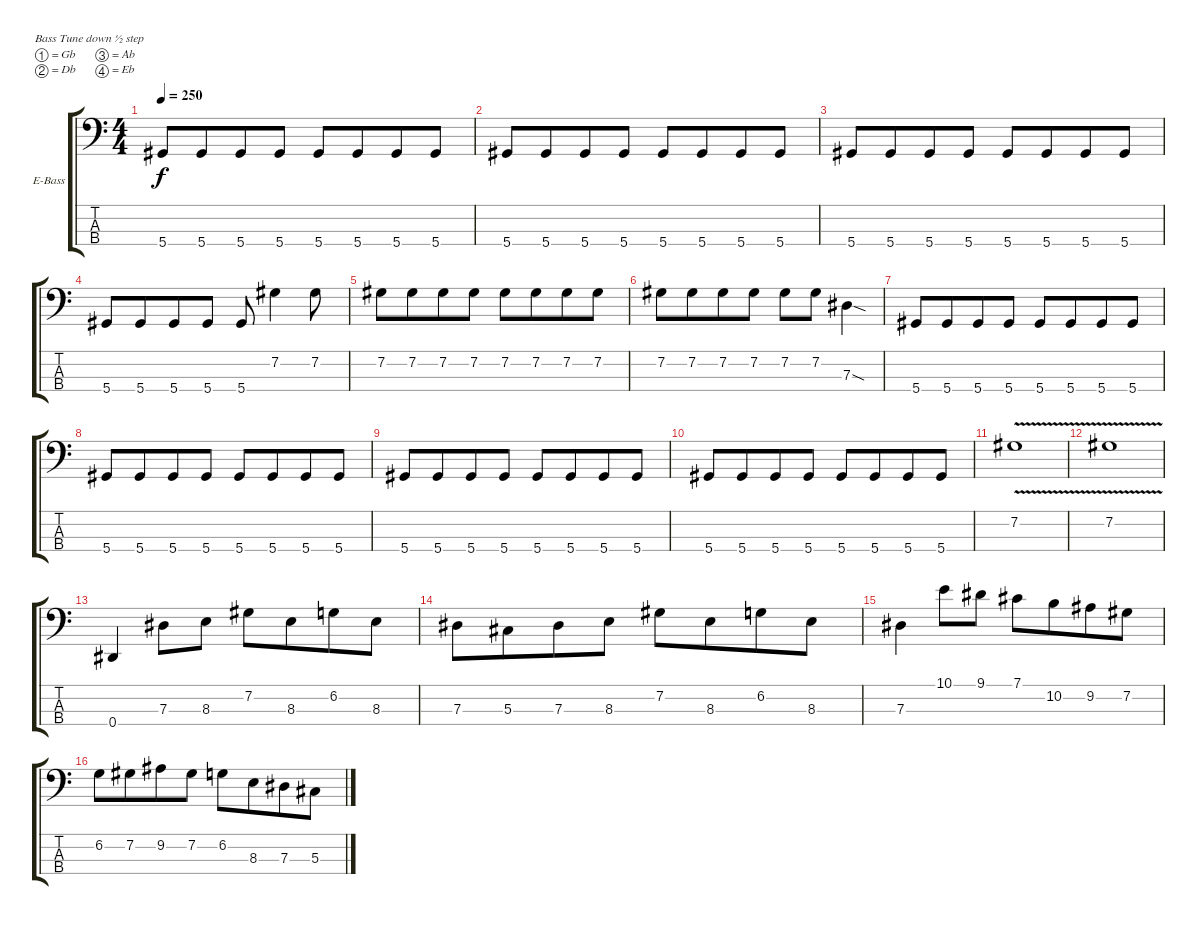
\bracketExtendMode groupsimilarinstruments
\firstSystemTrackNameOrientation horizontal
\otherSystemsTrackNameOrientation horizontal
\track ("Basszusgitár (Barry Dunaway)" "E-Bass") {instrument electricbassfinger}
\staff {score tabs}
\tuning (Gb2 Db2 Ab1 Eb1)
\ts (4 4)
\tempo 250
\clef f4
\ks c
5.4.8{dy f} 5.4.8{beam merge} 5.4.8 5.4.8{beam split} 5.4.8 5.4.8{beam merge} 5.4.8 5.4.8 |
5.4.8 5.4.8{beam merge} 5.4.8 5.4.8{beam split} 5.4.8 5.4.8{beam merge} 5.4.8 5.4.8 |
5.4.8 5.4.8{beam merge} 5.4.8 5.4.8{beam split} 5.4.8 5.4.8{beam merge} 5.4.8 5.4.8 |
5.4.8 5.4.8{beam merge} 5.4.8 5.4.8{beam split} 5.4.8 7.2.4 7.2.8 |
7.2.8 7.2.8{beam merge} 7.2.8 7.2.8 7.2.8 7.2.8{beam merge} 7.2.8 7.2.8 |
7.2.8 7.2.8{beam merge} 7.2.8 7.2.8 7.2.8 7.2.8 7.3{sod}.4 |
5.4.8 5.4.8{beam merge} 5.4.8 5.4.8{beam split} 5.4.8 5.4.8{beam merge} 5.4.8 5.4.8 |
5.4.8 5.4.8{beam merge} 5.4.8 5.4.8{beam split} 5.4.8 5.4.8{beam merge} 5.4.8 5.4.8 |
5.4.8 5.4.8{beam merge} 5.4.8 5.4.8{beam split} 5.4.8 5.4.8{beam merge} 5.4.8 5.4.8 |
5.4.8 5.4.8{beam merge} 5.4.8 5.4.8{beam split} 5.4.8 5.4.8{beam merge} 5.4.8 5.4.8 |
7.2{v}.1 |
7.2{v}.1 |
0.4.4 7.3.8 8.3.8 7.2.8 8.3.8{beam merge} 6.2.8 8.3.8 |
7.3.8 5.3.8{beam merge} 7.3.8 8.3.8 7.2.8 8.3.8{beam merge} 6.2.8 8.3.8 |
7.3.4 10.1.8 9.1.8 7.1.8{beam merge} 10.2.8{beam merge} 9.2.8{beam merge} 7.2.8 |
6.2.8 7.2.8{beam merge} 9.2.8 7.2.8 6.2.8 8.3.8{beam merge} 7.3.8 5.3.8
